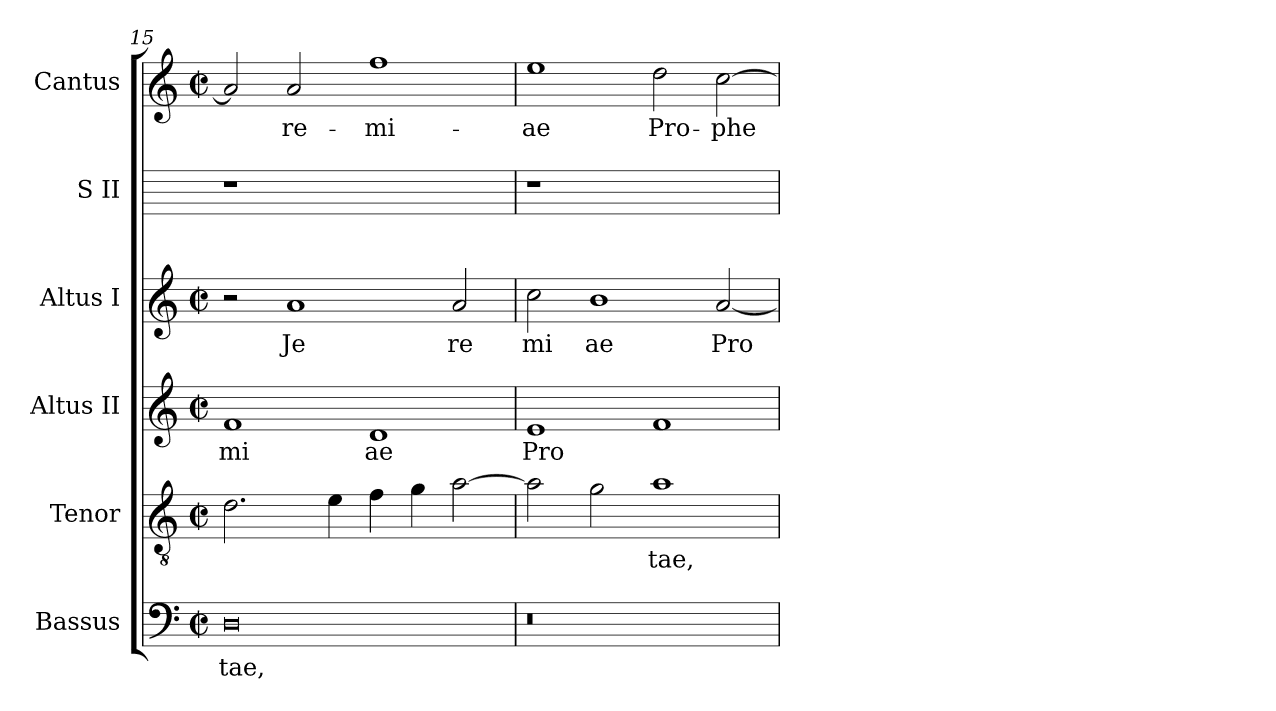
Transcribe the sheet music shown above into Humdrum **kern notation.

**kern	**text	**kern	**text	**kern	**text	**kern	**text	**kern	**kern	**text
*part6	*part6	*part5	*part5	*part4	*part4	*part3	*part3	*part2	*part1	*part1
*staff6	*staff6	*staff5	*staff5	*staff4	*staff4	*staff3	*staff3	*staff2	*staff1	*staff1
*I"Bassus	*	*I"Tenor	*	*I"Altus II	*	*I"Altus I	*	*I"S II	*I"Cantus	*
*I'B	*	*I'T	*	*I'A II	*	*I'A I	*	*	*	*
!!LO:LB:g=z
*clefF4	*	*clefGv2	*	*clefG2	*	*clefG2	*	*	*clefG2	*
*M2/2	*	*M2/2	*	*M2/2	*	*M2/2	*	*	*M2/2	*
*met(c|)	*	*met(c|)	*	*met(c|)	*	*met(c|)	*	*	*met(c|)	*
=15	=15	=15	=15	=15	=15	=15	=15	=15	=15	=15
!	!LO:LY:b:cj	!	!	!	!LO:LY:b:cj	!	!	!	!	!
0D	tae,	2.d\	.	1f	mi	2r	.	1r	2a/]	.
!	!	!	!	!	!	!	!LO:LY:b:cj	!	!	!LO:LY:b:cj
.	.	.	.	.	.	1a	Je	.	2a/	re-
.	.	4e\	.	.	.	.	.	.	.	.
!	!	!	!	!	!LO:LY:b:cj	!	!	!	!	!LO:LY:b:cj
.	.	4f\	.	1d	ae	.	.	1ryy	1ff	-mi-
.	.	4g\	.	.	.	.	.	.	.	.
!	!	!	!	!	!	!	!LO:LY:b:cj	!	!	!
.	.	[>2a\	.	.	.	2a/	re	.	.	.
=16	=16	=16	=16	=16	=16	=16	=16	=16	=16	=16
!	!	!	!	!	!LO:LY:b:cj	!	!LO:LY:b:cj	!	!	!LO:LY:b:cj
0r	.	2a\]	.	1e	Pro	2cc\	mi	1r	1ee	-ae
!	!	!	!	!	!	!	!LO:LY:b:cj	!	!	!
.	.	2g\	.	.	.	1b	ae	.	.	.
!	!	!	!LO:LY:b:cj	!	!	!	!	!	!	!LO:LY:b:cj
.	.	1a	tae,	1f	.	.	.	1ryy	2dd\	Pro-
!	!	!	!	!	!	!	!LO:LY:b	!	!	!LO:LY:b
.	.	.	.	.	.	[<2a/	Pro	.	[>2cc\	-phe-
=	=	=	=	=	=	=	=	=	=	=
*-	*-	*-	*-	*-	*-	*-	*-	*-	*-	*-
